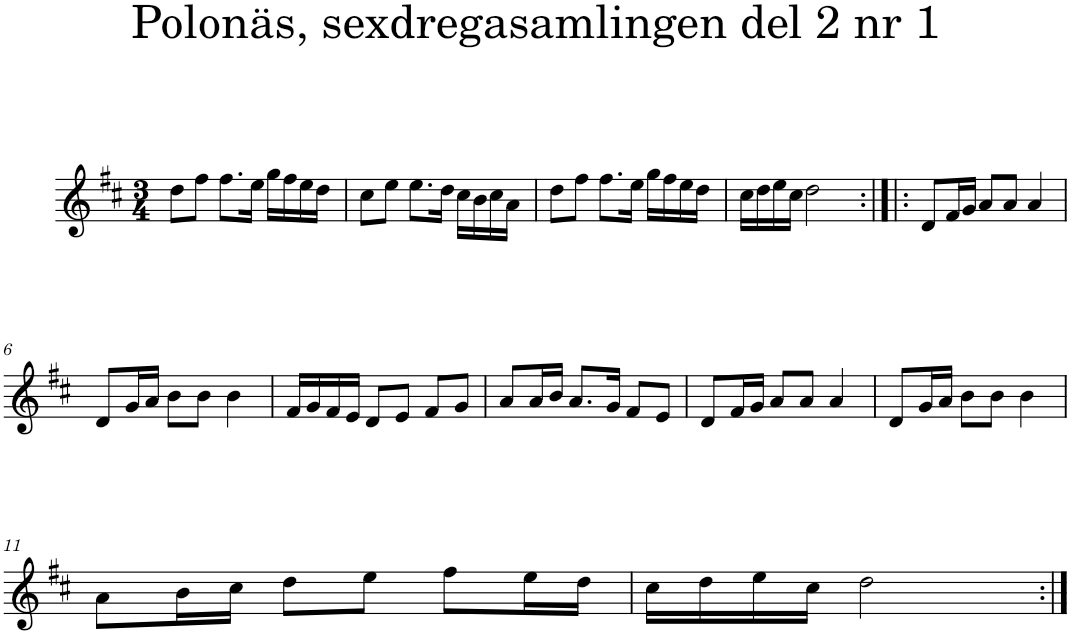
**kern
*part1
*staff1
*I"Piano
*I'Pno
*clefG2
*k[f#c#]
*D:
*M3/4
=1
8dd\L
8ff#\J
8.ff#\L
16ee\Jk
16gg\LL
16ff#\
16ee\
16dd\JJ
=2
8cc#\L
8ee\J
8.ee\L
16dd\Jk
16cc#\LL
16b\
16cc#\
16a\JJ
=3
8dd\L
8ff#\J
8.ff#\L
16ee\Jk
16gg\LL
16ff#\
16ee\
16dd\JJ
=4
16cc#\LL
16dd\
16ee\
16cc#\JJ
2dd\
=5:|!|:
8d/L
16f#/L
16g/JJ
8a/L
8a/J
4a/
!!LO:LB:g=z
=6
8d/L
16g/L
16a/JJ
8b\L
8b\J
4b\
=7
16f#/LL
16g/
16f#/
16e/JJ
8d/L
8e/J
8f#/L
8g/J
=8
8a/L
16a/L
16b/JJ
8.a/L
16g/Jk
8f#/L
8e/J
=9
8d/L
16f#/L
16g/JJ
8a/L
8a/J
4a/
=10
8d/L
16g/L
16a/JJ
8b\L
8b\J
4b\
!!LO:LB:g=z
=11
8a\L
16b\L
16cc#\JJ
8dd\L
8ee\J
8ff#\L
16ee\L
16dd\JJ
=12
16cc#\LL
16dd\
16ee\
16cc#\JJ
2dd\
=:|!
*-
